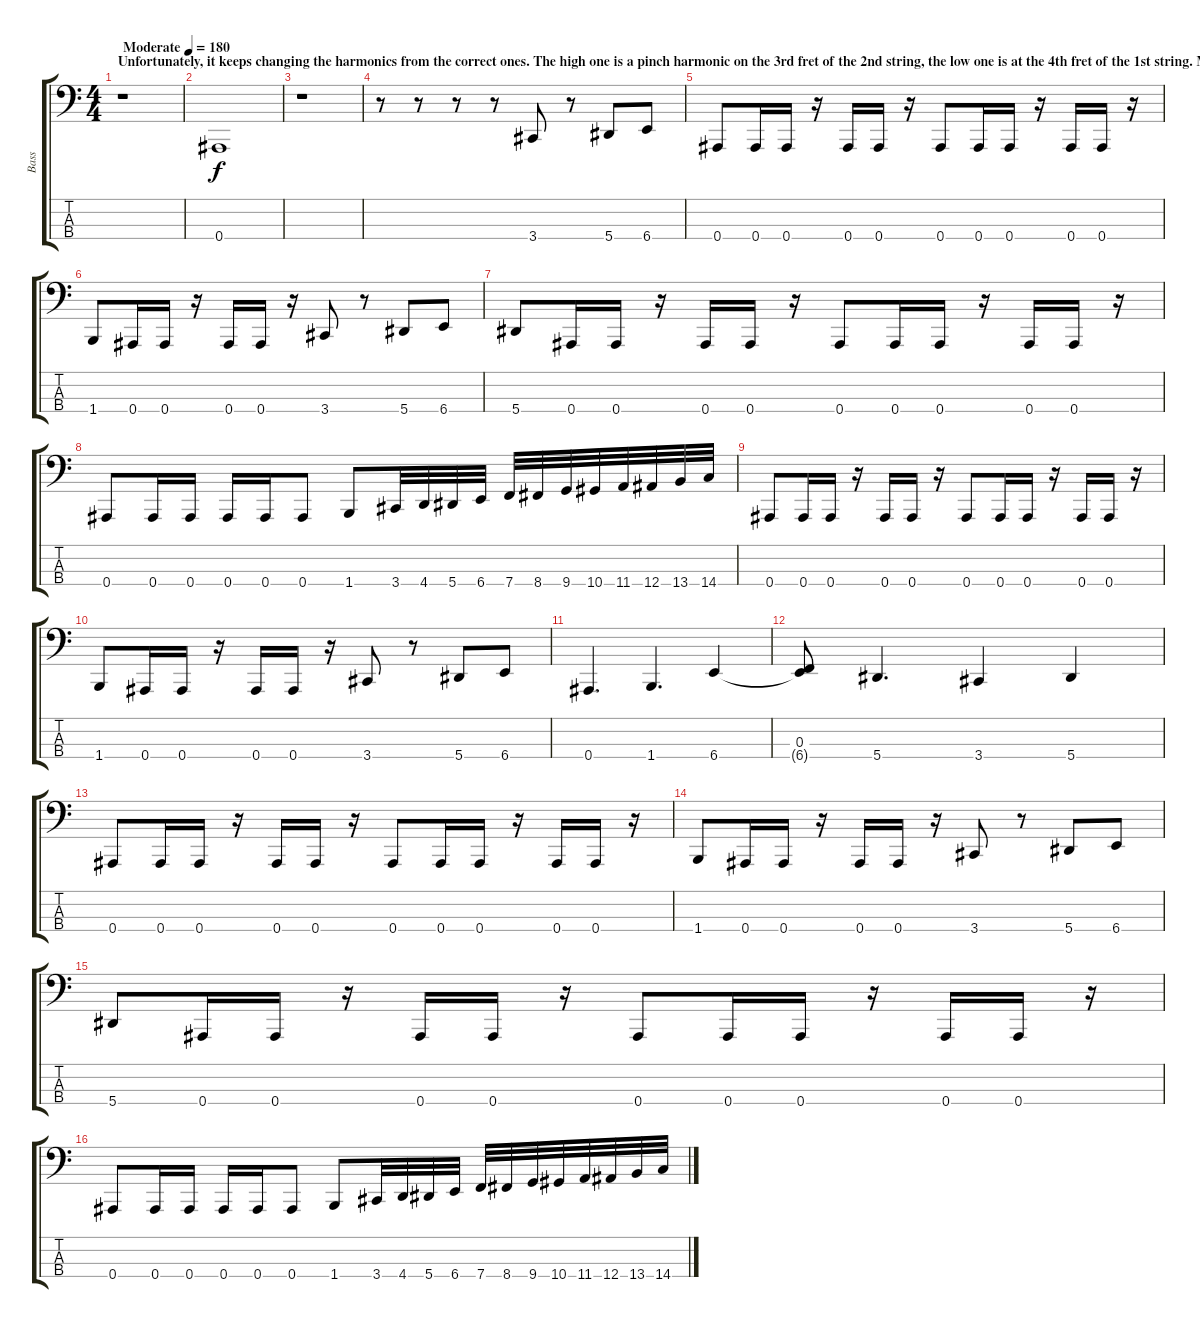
\track ("Bass" "Bass") {instrument electricbasspick}
\staff {score tabs}
\tuning (Eb2 Bb1 F1 Bb0) {hide}
\ts (4 4)
\section ("" "Unfortunately, it keeps changing the harmonics from the correct ones. The high one is a pinch harmonic on the 3rd fret of the 2nd string, the low one is at the 4th fret of the 1st string. Measure 1 is just feedback fading in.")
\tempo (180 "Moderate")
\clef f4
\ks c
r.1{dy f instrument electricbasspick} |
0.4.1 |
r.1 |
r.8 r.8 r.8 r.8 3.4.8 r.8 5.4.8 6.4.8 |
0.4.8 0.4.16 0.4.16 r.16 0.4.16 0.4.16 r.16 0.4.8 0.4.16 0.4.16 r.16 0.4.16 0.4.16 r.16 |
1.4.8 0.4.16 0.4.16 r.16 0.4.16 0.4.16 r.16 3.4.8 r.8 5.4.8 6.4.8 |
5.4.8 0.4.16 0.4.16 r.16 0.4.16 0.4.16 r.16 0.4.8 0.4.16 0.4.16 r.16 0.4.16 0.4.16 r.16 |
0.4.8 0.4.16 0.4.16 0.4.16 0.4.16 0.4.8 1.4.8 3.4.32 4.4.32 5.4.32 6.4.32 7.4.32 8.4.32 9.4.32 10.4.32 11.4.32 12.4.32 13.4.32 14.4.32 |
0.4.8 0.4.16 0.4.16 r.16 0.4.16 0.4.16 r.16 0.4.8 0.4.16 0.4.16 r.16 0.4.16 0.4.16 r.16 |
1.4.8 0.4.16 0.4.16 r.16 0.4.16 0.4.16 r.16 3.4.8 r.8 5.4.8 6.4.8 |
0.4.4{d} 1.4.4{d} 6.4.4 |
(0.3 6.4{t}).8 5.4.4{d} 3.4.4 5.4.4 |
0.4.8 0.4.16 0.4.16 r.16 0.4.16 0.4.16 r.16 0.4.8 0.4.16 0.4.16 r.16 0.4.16 0.4.16 r.16 |
1.4.8 0.4.16 0.4.16 r.16 0.4.16 0.4.16 r.16 3.4.8 r.8 5.4.8 6.4.8 |
5.4.8 0.4.16 0.4.16 r.16 0.4.16 0.4.16 r.16 0.4.8 0.4.16 0.4.16 r.16 0.4.16 0.4.16 r.16 |
0.4.8 0.4.16 0.4.16 0.4.16 0.4.16 0.4.8 1.4.8 3.4.32 4.4.32 5.4.32 6.4.32 7.4.32 8.4.32 9.4.32 10.4.32 11.4.32 12.4.32 13.4.32 14.4.32
